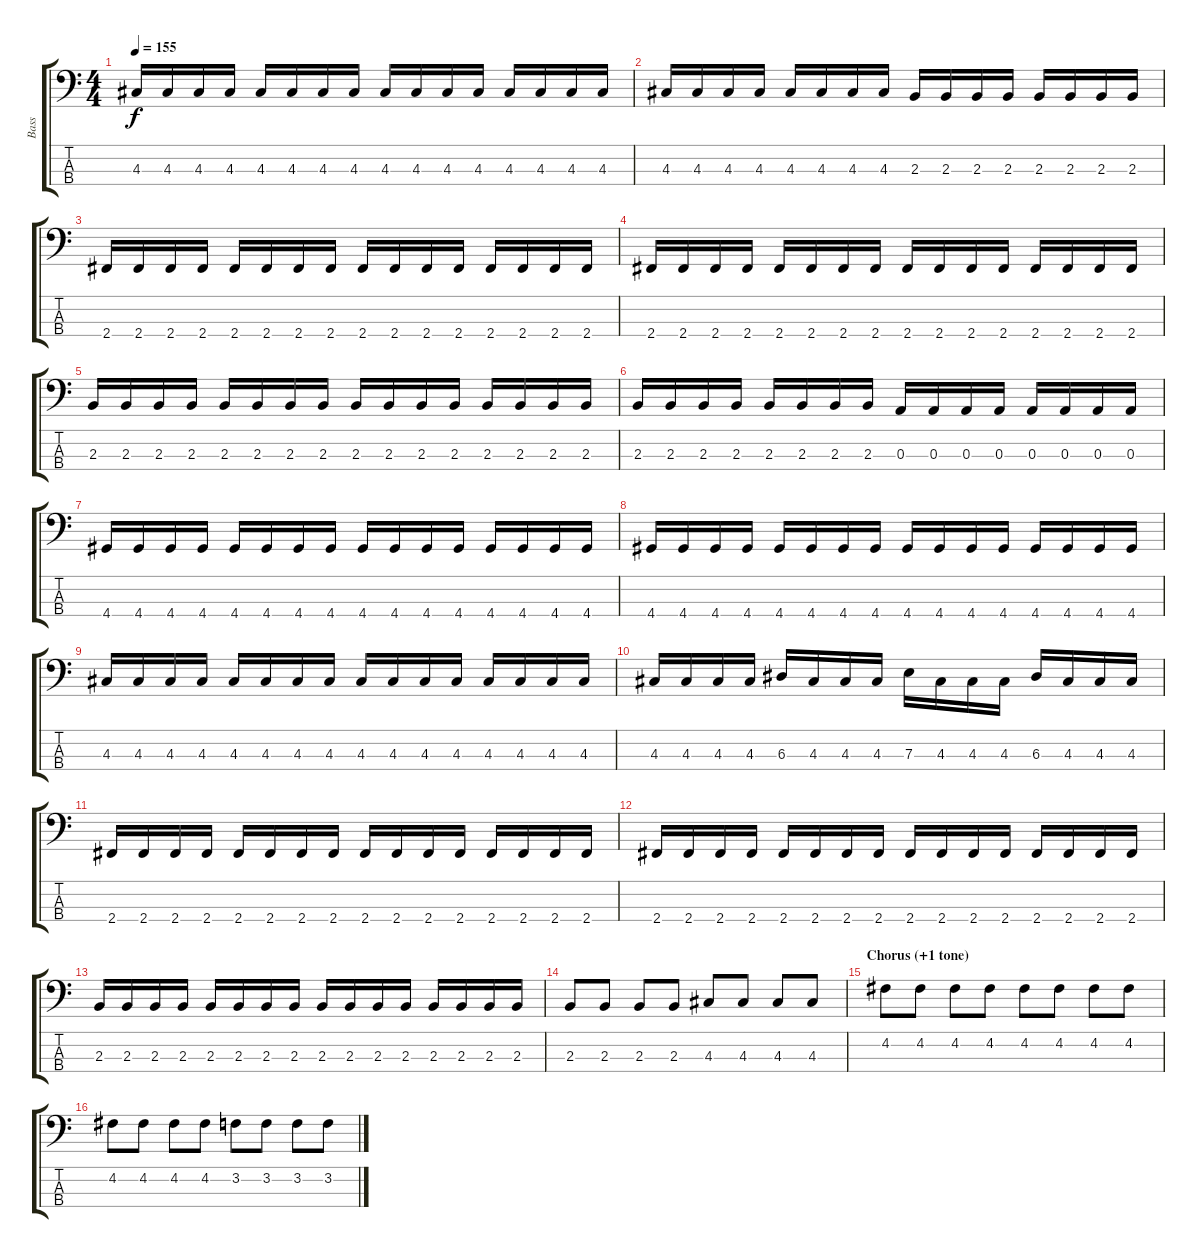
\track ("Bass" "Bass") {instrument electricbassfinger}
\staff {score tabs}
\tuning (G2 D2 A1 E1) {hide}
\ts (4 4)
\tempo 155
\clef f4
\ks c
4.3.16{dy f} 4.3.16 4.3.16 4.3.16 4.3.16 4.3.16 4.3.16 4.3.16 4.3.16 4.3.16 4.3.16 4.3.16 4.3.16 4.3.16 4.3.16 4.3.16 |
4.3.16 4.3.16 4.3.16 4.3.16 4.3.16 4.3.16 4.3.16 4.3.16 2.3.16 2.3.16 2.3.16 2.3.16 2.3.16 2.3.16 2.3.16 2.3.16 |
2.4.16 2.4.16 2.4.16 2.4.16 2.4.16 2.4.16 2.4.16 2.4.16 2.4.16 2.4.16 2.4.16 2.4.16 2.4.16 2.4.16 2.4.16 2.4.16 |
2.4.16 2.4.16 2.4.16 2.4.16 2.4.16 2.4.16 2.4.16 2.4.16 2.4.16 2.4.16 2.4.16 2.4.16 2.4.16 2.4.16 2.4.16 2.4.16 |
2.3.16 2.3.16 2.3.16 2.3.16 2.3.16 2.3.16 2.3.16 2.3.16 2.3.16 2.3.16 2.3.16 2.3.16 2.3.16 2.3.16 2.3.16 2.3.16 |
2.3.16 2.3.16 2.3.16 2.3.16 2.3.16 2.3.16 2.3.16 2.3.16 0.3.16 0.3.16 0.3.16 0.3.16 0.3.16 0.3.16 0.3.16 0.3.16 |
4.4.16 4.4.16 4.4.16 4.4.16 4.4.16 4.4.16 4.4.16 4.4.16 4.4.16 4.4.16 4.4.16 4.4.16 4.4.16 4.4.16 4.4.16 4.4.16 |
4.4.16 4.4.16 4.4.16 4.4.16 4.4.16 4.4.16 4.4.16 4.4.16 4.4.16 4.4.16 4.4.16 4.4.16 4.4.16 4.4.16 4.4.16 4.4.16 |
4.3.16 4.3.16 4.3.16 4.3.16 4.3.16 4.3.16 4.3.16 4.3.16 4.3.16 4.3.16 4.3.16 4.3.16 4.3.16 4.3.16 4.3.16 4.3.16 |
4.3.16 4.3.16 4.3.16 4.3.16 6.3.16 4.3.16 4.3.16 4.3.16 7.3.16 4.3.16 4.3.16 4.3.16 6.3.16 4.3.16 4.3.16 4.3.16 |
2.4.16 2.4.16 2.4.16 2.4.16 2.4.16 2.4.16 2.4.16 2.4.16 2.4.16 2.4.16 2.4.16 2.4.16 2.4.16 2.4.16 2.4.16 2.4.16 |
2.4.16 2.4.16 2.4.16 2.4.16 2.4.16 2.4.16 2.4.16 2.4.16 2.4.16 2.4.16 2.4.16 2.4.16 2.4.16 2.4.16 2.4.16 2.4.16 |
2.3.16 2.3.16 2.3.16 2.3.16 2.3.16 2.3.16 2.3.16 2.3.16 2.3.16 2.3.16 2.3.16 2.3.16 2.3.16 2.3.16 2.3.16 2.3.16 |
2.3.8 2.3.8 2.3.8 2.3.8 4.3.8 4.3.8 4.3.8 4.3.8 |
\section ("" "Chorus (+1 tone)")
4.2.8 4.2.8 4.2.8 4.2.8 4.2.8 4.2.8 4.2.8 4.2.8 |
4.2.8 4.2.8 4.2.8 4.2.8 3.2.8 3.2.8 3.2.8 3.2.8
